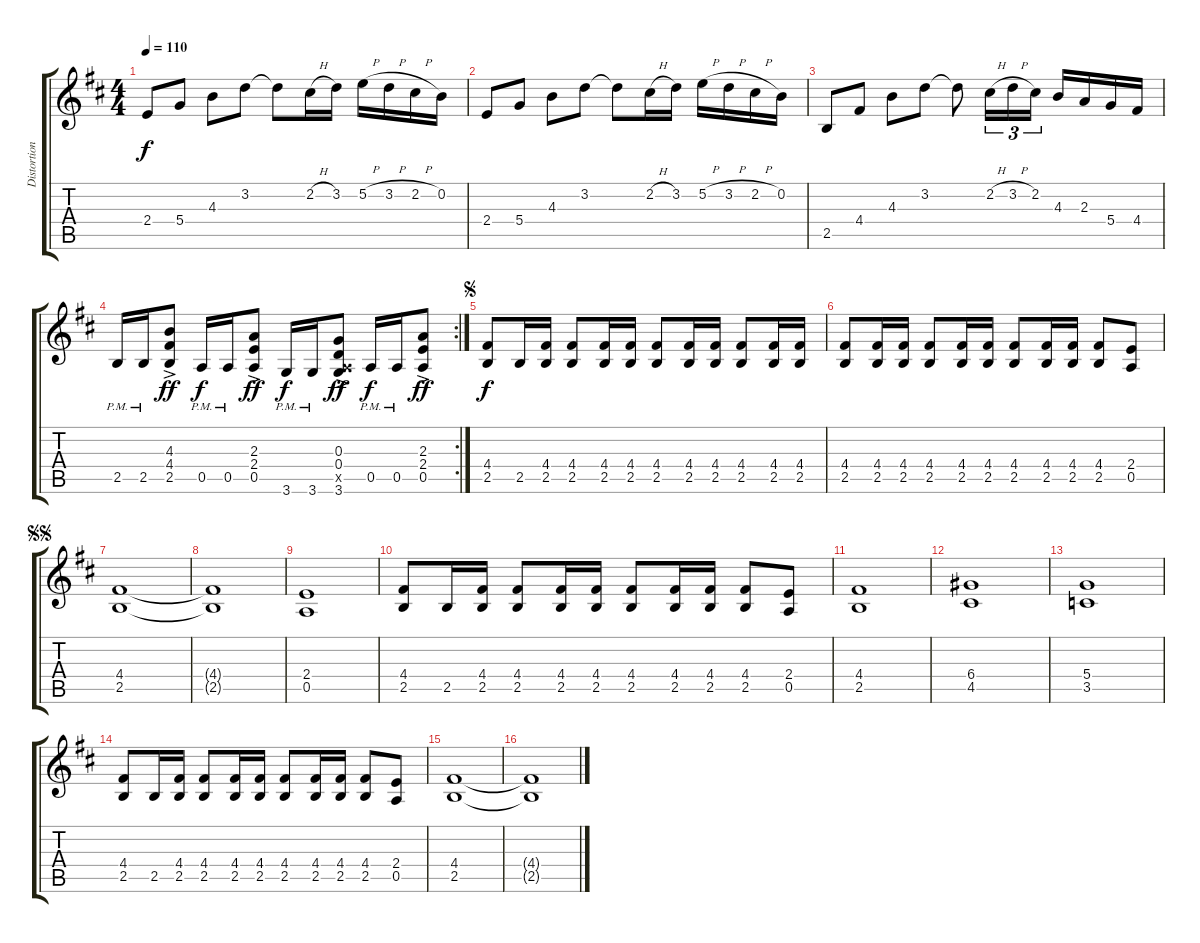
\track ("Distortion Gtr" "Distortion") {instrument distortionguitar}
\staff {score tabs}
\tuning (E4 B3 G3 D3 A2 E2) {hide}
\ts (4 4)
\tempo 110
\clef g2
\ks d
2.4.8{dy f} 5.4.8 4.3.8 3.2.8 3.2{t}.8 2.2{h}.16 3.2.16 5.2{h}.16 3.2{h}.16 2.2{h}.16 0.2.16 |
2.4.8 5.4.8 4.3.8 3.2.8 3.2{t}.8 2.2{h}.16 3.2.16 5.2{h}.16 3.2{h}.16 2.2{h}.16 0.2.16 |
2.5.8 4.4.8 4.3.8 3.2.8 3.2{t}.8 2.2{h}.16{tu (3 2)} 3.2{h}.16{tu (3 2)} 2.2.16{tu (3 2)} 4.3.16 2.3.16 5.4.16 4.4.16 |
\rc 2
2.5{pm}.16 2.5{pm}.16 (4.3{ac} 4.4{ac} 2.5{ac}).8{dy ff} 0.5{pm}.16{dy f} 0.5{pm}.16 (2.3{ac} 2.4{ac} 0.5{ac}).8{dy ff} 3.6{pm}.16{dy f} 3.6{pm}.16 (0.3{ac} 0.4{ac} 0.5{ac x} 3.6{ac}).8{dy ff} 0.5{pm}.16{dy f} 0.5{pm}.16 (2.3{ac} 2.4{ac} 0.5{ac}).8{dy ff} |
\jump segno
(4.4 2.5).8{dy f} 2.5.16 (4.4 2.5).16 (4.4 2.5).8 (4.4 2.5).16 (4.4 2.5).16 (4.4 2.5).8 (4.4 2.5).16 (4.4 2.5).16 (4.4 2.5).8 (4.4 2.5).16 (4.4 2.5).16 |
(4.4 2.5).8 (4.4 2.5).16 (4.4 2.5).16 (4.4 2.5).8 (4.4 2.5).16 (4.4 2.5).16 (4.4 2.5).8 (4.4 2.5).16 (4.4 2.5).16 (4.4 2.5).8 (2.4 0.5).8 |
\jump segnosegno
(4.4 2.5).1 |
(4.4{t} 2.5{t}).1 |
(2.4 0.5).1 |
(4.4 2.5).8 2.5.16 (4.4 2.5).16 (4.4 2.5).8 (4.4 2.5).16 (4.4 2.5).16 (4.4 2.5).8 (4.4 2.5).16 (4.4 2.5).16 (4.4 2.5).8 (2.4 0.5).8 |
(4.4 2.5).1 |
(6.4 4.5).1 |
(5.4 3.5).1 |
(4.4 2.5).8 2.5.16 (4.4 2.5).16 (4.4 2.5).8 (4.4 2.5).16 (4.4 2.5).16 (4.4 2.5).8 (4.4 2.5).16 (4.4 2.5).16 (4.4 2.5).8 (2.4 0.5).8 |
(4.4 2.5).1 |
(4.4{t} 2.5{t}).1
